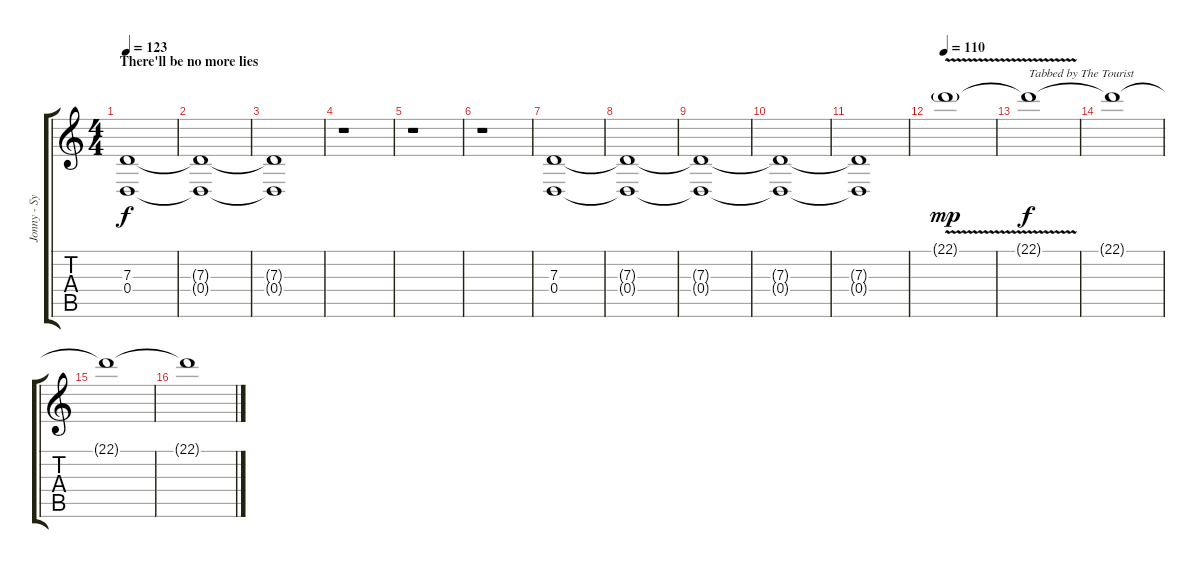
\track ("Jonny - Synth" "Jonny - Sy") {instrument synthstrings1}
\staff {score tabs}
\tuning (E4 B3 G3 D3 A2 E2) {hide}
\ts (4 4)
\section ("" "There'll be no more lies")
\tempo 123
\clef g2
\ks c
(7.3{t} 0.4{t}).1{dy f} |
(7.3{t} 0.4{t}).1 |
(7.3{t} 0.4{t}).1 |
r.1 |
r.1 |
r.1 |
(7.3 0.4).1 |
(7.3{t} 0.4{t}).1 |
(7.3{t} 0.4{t}).1 |
(7.3{t} 0.4{t}).1 |
(7.3{t} 0.4{t}).1 |
\tempo 110
22.1{v g}.1{dy mp} |
22.1{t}.1{txt "Tabbed by The Tourist" dy f} |
22.1{t}.1 |
22.1{t}.1 |
22.1{t}.1{txt ""}
